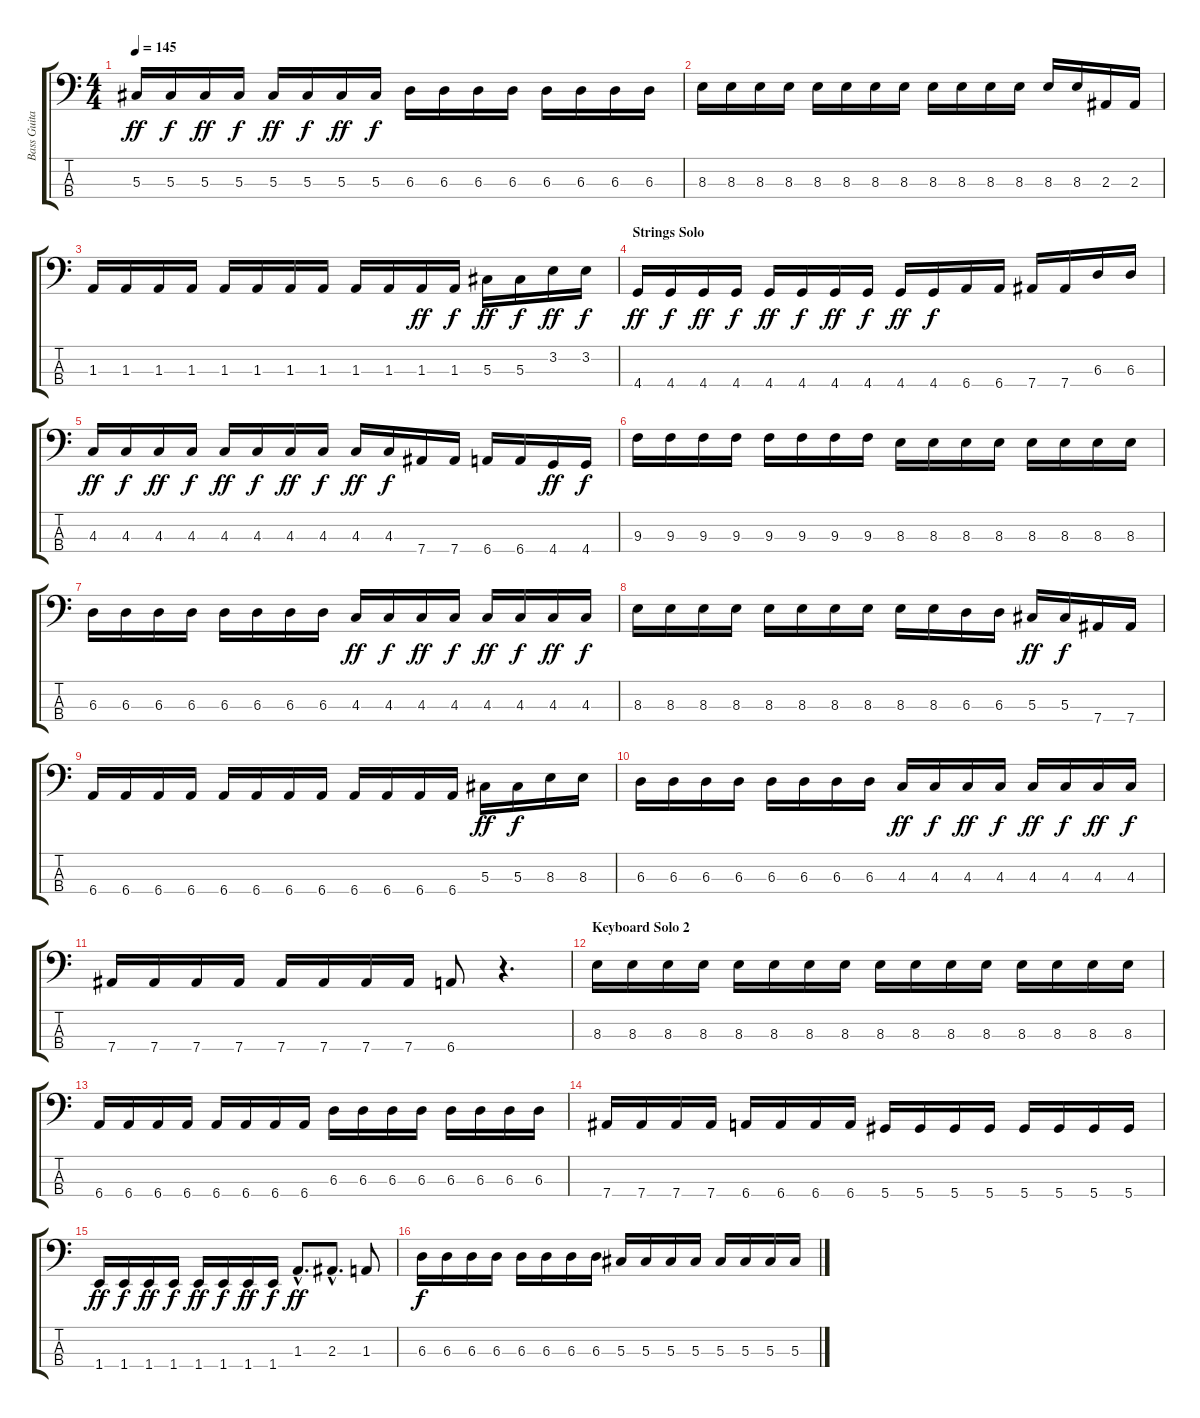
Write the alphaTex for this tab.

\track ("Bass Guitar" "Bass Guita") {instrument electricbasspick}
\staff {score tabs}
\tuning (Gb2 Db2 Ab1 Eb1) {hide}
\ts (4 4)
\tempo 145
\clef f4
\ks c
5.3.16{dy ff} 5.3.16{dy f} 5.3.16{dy ff} 5.3.16{dy f} 5.3.16{dy ff} 5.3.16{dy f} 5.3.16{dy ff} 5.3.16{dy f} 6.3.16 6.3.16 6.3.16 6.3.16 6.3.16 6.3.16 6.3.16 6.3.16 |
8.3.16 8.3.16 8.3.16 8.3.16 8.3.16 8.3.16 8.3.16 8.3.16 8.3.16 8.3.16 8.3.16 8.3.16 8.3.16 8.3.16 2.3.16 2.3.16 |
1.3.16 1.3.16 1.3.16 1.3.16 1.3.16 1.3.16 1.3.16 1.3.16 1.3.16 1.3.16 1.3.16{dy ff} 1.3.16{dy f} 5.3.16{dy ff} 5.3.16{dy f} 3.2.16{dy ff} 3.2.16{dy f} |
\section ("" "Strings Solo")
4.4.16{dy ff} 4.4.16{dy f} 4.4.16{dy ff} 4.4.16{dy f} 4.4.16{dy ff} 4.4.16{dy f} 4.4.16{dy ff} 4.4.16{dy f} 4.4.16{dy ff} 4.4.16{dy f} 6.4.16 6.4.16 7.4.16 7.4.16 6.3.16 6.3.16 |
4.3.16{dy ff} 4.3.16{dy f} 4.3.16{dy ff} 4.3.16{dy f} 4.3.16{dy ff} 4.3.16{dy f} 4.3.16{dy ff} 4.3.16{dy f} 4.3.16{dy ff} 4.3.16{dy f} 7.4.16 7.4.16 6.4.16 6.4.16 4.4.16{dy ff} 4.4.16{dy f} |
9.3.16 9.3.16 9.3.16 9.3.16 9.3.16 9.3.16 9.3.16 9.3.16 8.3.16 8.3.16 8.3.16 8.3.16 8.3.16 8.3.16 8.3.16 8.3.16 |
6.3.16 6.3.16 6.3.16 6.3.16 6.3.16 6.3.16 6.3.16 6.3.16 4.3.16{dy ff} 4.3.16{dy f} 4.3.16{dy ff} 4.3.16{dy f} 4.3.16{dy ff} 4.3.16{dy f} 4.3.16{dy ff} 4.3.16{dy f} |
8.3.16 8.3.16 8.3.16 8.3.16 8.3.16 8.3.16 8.3.16 8.3.16 8.3.16 8.3.16 6.3.16 6.3.16 5.3.16{dy ff} 5.3.16{dy f} 7.4.16 7.4.16 |
6.4.16 6.4.16 6.4.16 6.4.16 6.4.16 6.4.16 6.4.16 6.4.16 6.4.16 6.4.16 6.4.16 6.4.16 5.3.16{dy ff} 5.3.16{dy f} 8.3.16 8.3.16 |
6.3.16 6.3.16 6.3.16 6.3.16 6.3.16 6.3.16 6.3.16 6.3.16 4.3.16{dy ff} 4.3.16{dy f} 4.3.16{dy ff} 4.3.16{dy f} 4.3.16{dy ff} 4.3.16{dy f} 4.3.16{dy ff} 4.3.16{dy f} |
7.4.16 7.4.16 7.4.16 7.4.16 7.4.16 7.4.16 7.4.16 7.4.16 6.4.8 r.4{d} |
\section ("" "Keyboard Solo 2")
8.3.16 8.3.16 8.3.16 8.3.16 8.3.16 8.3.16 8.3.16 8.3.16 8.3.16 8.3.16 8.3.16 8.3.16 8.3.16 8.3.16 8.3.16 8.3.16 |
6.4.16 6.4.16 6.4.16 6.4.16 6.4.16 6.4.16 6.4.16 6.4.16 6.3.16 6.3.16 6.3.16 6.3.16 6.3.16 6.3.16 6.3.16 6.3.16 |
7.4.16 7.4.16 7.4.16 7.4.16 6.4.16 6.4.16 6.4.16 6.4.16 5.4.16 5.4.16 5.4.16 5.4.16 5.4.16 5.4.16 5.4.16 5.4.16 |
1.4.16{dy ff} 1.4.16{dy f} 1.4.16{dy ff} 1.4.16{dy f} 1.4.16{dy ff} 1.4.16{dy f} 1.4.16{dy ff} 1.4.16{dy f} 1.3{hac}.8{d dy ff} 2.3{hac}.8{d} 1.3.8 |
6.3.16{dy f} 6.3.16 6.3.16 6.3.16 6.3.16 6.3.16 6.3.16 6.3.16 5.3.16 5.3.16 5.3.16 5.3.16 5.3.16 5.3.16 5.3.16 5.3.16
